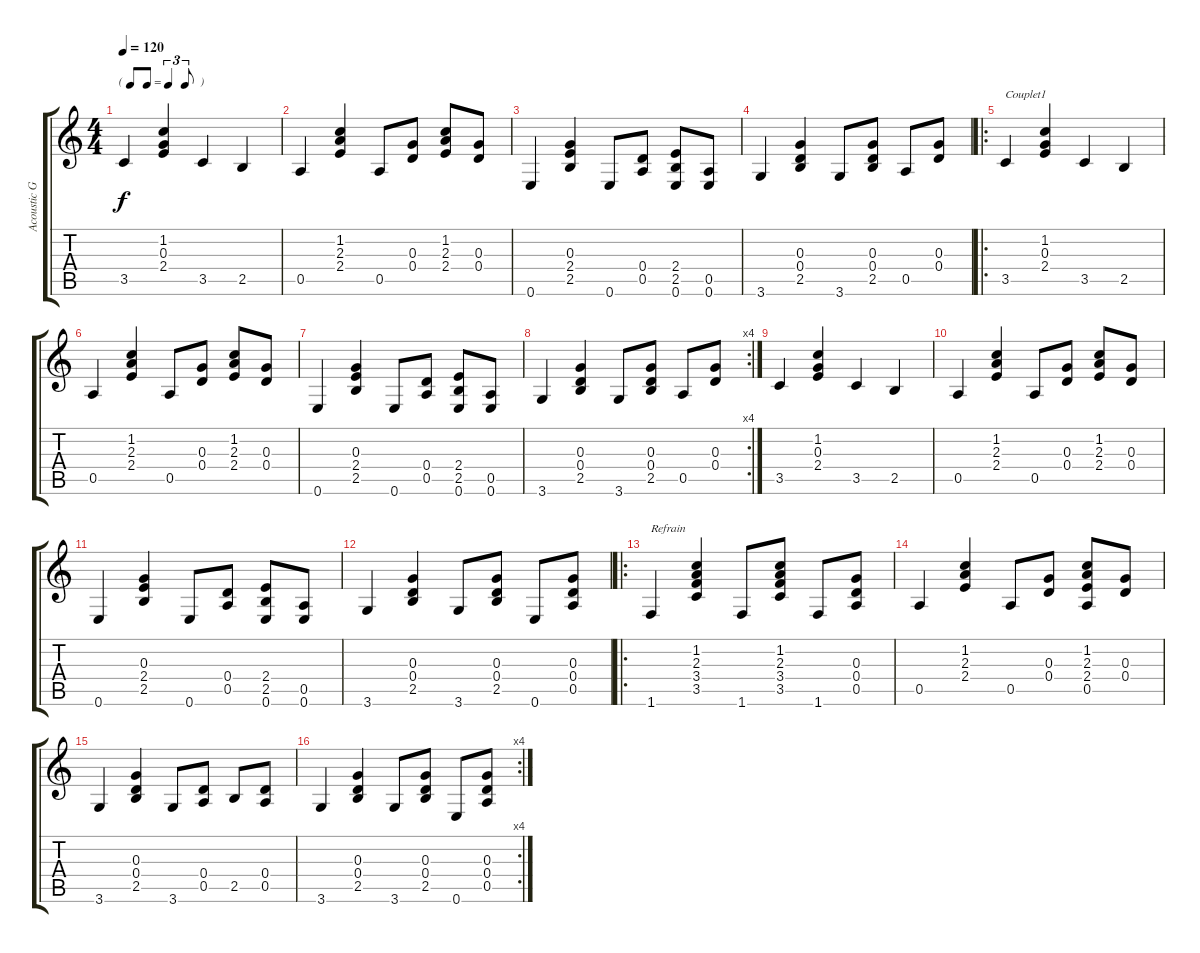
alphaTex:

\track ("Acoustic Guitar" "Acoustic G") {instrument acousticguitarnylon}
\staff {score tabs}
\tuning (E4 B3 G3 D3 A2 E2) {hide}
\ts (4 4)
\tf triplet8th
\tempo 120
\clef g2
\ks c
3.5.4{dy f instrument acousticguitarnylon} (1.2 0.3 2.4).4 3.5.4 2.5.4 |
0.5.4 (1.2 2.3 2.4).4 0.5.8 (0.3 0.4).8 (1.2 2.3 2.4).8 (0.3 0.4).8 |
0.6.4 (0.3 2.4 2.5).4 0.6.8 (0.4 0.5).8 (2.4 2.5 0.6).8 (0.5 0.6).8 |
3.6.4 (0.3 0.4 2.5).4 3.6.8 (0.3 0.4 2.5).8 0.5.8 (0.3 0.4).8 |
\ro
3.5.4{txt "Couplet1"} (1.2 0.3 2.4).4 3.5.4 2.5.4 |
0.5.4 (1.2 2.3 2.4).4 0.5.8 (0.3 0.4).8 (1.2 2.3 2.4).8 (0.3 0.4).8 |
0.6.4 (0.3 2.4 2.5).4 0.6.8 (0.4 0.5).8 (2.4 2.5 0.6).8 (0.5 0.6).8 |
\rc 4
3.6.4 (0.3 0.4 2.5).4 3.6.8 (0.3 0.4 2.5).8 0.5.8 (0.3 0.4).8 |
3.5.4 (1.2 0.3 2.4).4 3.5.4 2.5.4 |
0.5.4 (1.2 2.3 2.4).4 0.5.8 (0.3 0.4).8 (1.2 2.3 2.4).8 (0.3 0.4).8 |
0.6.4 (0.3 2.4 2.5).4 0.6.8 (0.4 0.5).8 (2.4 2.5 0.6).8 (0.5 0.6).8 |
3.6.4 (0.3 0.4 2.5).4 3.6.8 (0.3 0.4 2.5).8 0.6.8 (0.3 0.4 0.5).8 |
\ro
1.6.4{txt "Refrain"} (1.2 2.3 3.4 3.5).4 1.6.8 (1.2 2.3 3.4 3.5).8 1.6.8 (0.3 0.4 0.5).8 |
0.5.4 (1.2 2.3 2.4).4 0.5.8 (0.3 0.4).8 (1.2 2.3 2.4 0.5).8 (0.3 0.4).8 |
3.6.4 (0.3 0.4 2.5).4 3.6.8 (0.4 0.5).8 2.5.8 (0.4 0.5).8 |
\rc 4
3.6.4 (0.3 0.4 2.5).4 3.6.8 (0.3 0.4 2.5).8 0.6.8 (0.3 0.4 0.5).8
